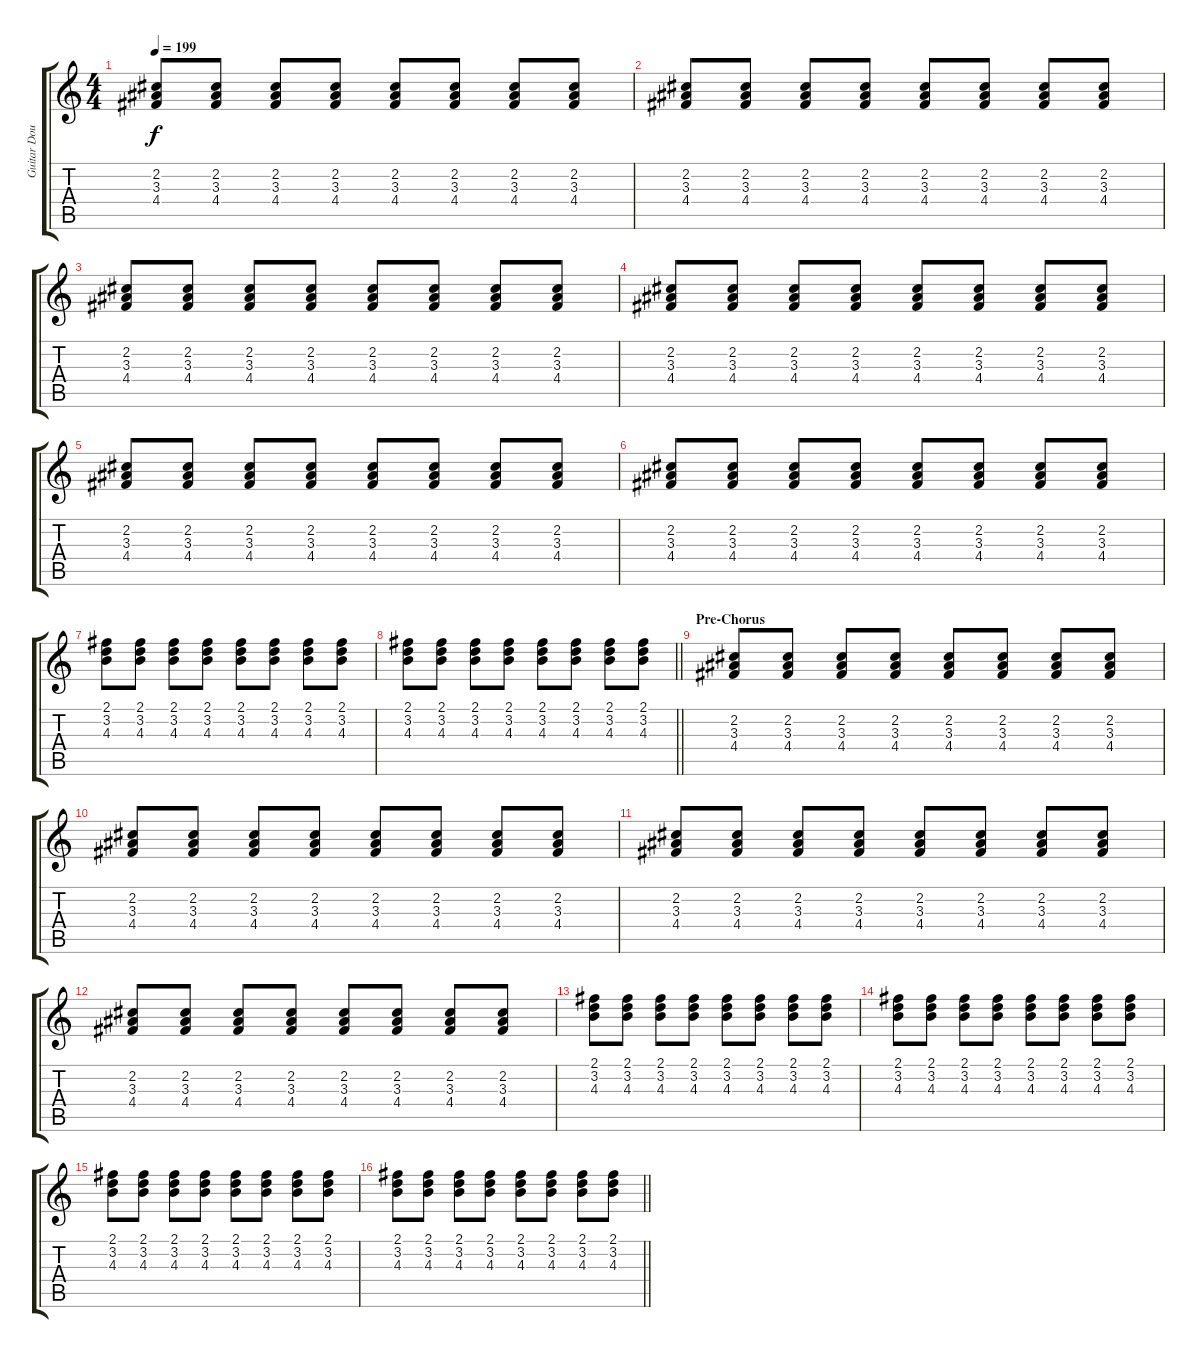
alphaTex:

\track ("Guitar Doubled" "Guitar Dou") {instrument electricguitarmuted}
\staff {score tabs}
\tuning (E4 B3 G3 D3 A2 E2) {hide}
\ts (4 4)
\tempo 199
\clef g2
\ks c
(2.2 3.3 4.4).8{dy f} (2.2 3.3 4.4).8 (2.2 3.3 4.4).8 (2.2 3.3 4.4).8 (2.2 3.3 4.4).8 (2.2 3.3 4.4).8 (2.2 3.3 4.4).8 (2.2 3.3 4.4).8 |
(2.2 3.3 4.4).8 (2.2 3.3 4.4).8 (2.2 3.3 4.4).8 (2.2 3.3 4.4).8 (2.2 3.3 4.4).8 (2.2 3.3 4.4).8 (2.2 3.3 4.4).8 (2.2 3.3 4.4).8 |
(2.2 3.3 4.4).8 (2.2 3.3 4.4).8 (2.2 3.3 4.4).8 (2.2 3.3 4.4).8 (2.2 3.3 4.4).8 (2.2 3.3 4.4).8 (2.2 3.3 4.4).8 (2.2 3.3 4.4).8 |
(2.2 3.3 4.4).8 (2.2 3.3 4.4).8 (2.2 3.3 4.4).8 (2.2 3.3 4.4).8 (2.2 3.3 4.4).8 (2.2 3.3 4.4).8 (2.2 3.3 4.4).8 (2.2 3.3 4.4).8 |
(2.2 3.3 4.4).8 (2.2 3.3 4.4).8 (2.2 3.3 4.4).8 (2.2 3.3 4.4).8 (2.2 3.3 4.4).8 (2.2 3.3 4.4).8 (2.2 3.3 4.4).8 (2.2 3.3 4.4).8 |
(2.2 3.3 4.4).8 (2.2 3.3 4.4).8 (2.2 3.3 4.4).8 (2.2 3.3 4.4).8 (2.2 3.3 4.4).8 (2.2 3.3 4.4).8 (2.2 3.3 4.4).8 (2.2 3.3 4.4).8 |
(2.1 3.2 4.3).8 (2.1 3.2 4.3).8 (2.1 3.2 4.3).8 (2.1 3.2 4.3).8 (2.1 3.2 4.3).8 (2.1 3.2 4.3).8 (2.1 3.2 4.3).8 (2.1 3.2 4.3).8 |
\barLineRight lightlight
(2.1 3.2 4.3).8 (2.1 3.2 4.3).8 (2.1 3.2 4.3).8 (2.1 3.2 4.3).8 (2.1 3.2 4.3).8 (2.1 3.2 4.3).8 (2.1 3.2 4.3).8 (2.1 3.2 4.3).8 |
\section ("" "Pre-Chorus")
(2.2 3.3 4.4).8 (2.2 3.3 4.4).8 (2.2 3.3 4.4).8 (2.2 3.3 4.4).8 (2.2 3.3 4.4).8 (2.2 3.3 4.4).8 (2.2 3.3 4.4).8 (2.2 3.3 4.4).8 |
(2.2 3.3 4.4).8 (2.2 3.3 4.4).8 (2.2 3.3 4.4).8 (2.2 3.3 4.4).8 (2.2 3.3 4.4).8 (2.2 3.3 4.4).8 (2.2 3.3 4.4).8 (2.2 3.3 4.4).8 |
(2.2 3.3 4.4).8 (2.2 3.3 4.4).8 (2.2 3.3 4.4).8 (2.2 3.3 4.4).8 (2.2 3.3 4.4).8 (2.2 3.3 4.4).8 (2.2 3.3 4.4).8 (2.2 3.3 4.4).8 |
(2.2 3.3 4.4).8 (2.2 3.3 4.4).8 (2.2 3.3 4.4).8 (2.2 3.3 4.4).8 (2.2 3.3 4.4).8 (2.2 3.3 4.4).8 (2.2 3.3 4.4).8 (2.2 3.3 4.4).8 |
(2.1 3.2 4.3).8 (2.1 3.2 4.3).8 (2.1 3.2 4.3).8 (2.1 3.2 4.3).8 (2.1 3.2 4.3).8 (2.1 3.2 4.3).8 (2.1 3.2 4.3).8 (2.1 3.2 4.3).8 |
(2.1 3.2 4.3).8 (2.1 3.2 4.3).8 (2.1 3.2 4.3).8 (2.1 3.2 4.3).8 (2.1 3.2 4.3).8 (2.1 3.2 4.3).8 (2.1 3.2 4.3).8 (2.1 3.2 4.3).8 |
(2.1 3.2 4.3).8 (2.1 3.2 4.3).8 (2.1 3.2 4.3).8 (2.1 3.2 4.3).8 (2.1 3.2 4.3).8 (2.1 3.2 4.3).8 (2.1 3.2 4.3).8 (2.1 3.2 4.3).8 |
\barLineRight lightlight
(2.1 3.2 4.3).8 (2.1 3.2 4.3).8 (2.1 3.2 4.3).8 (2.1 3.2 4.3).8 (2.1 3.2 4.3).8 (2.1 3.2 4.3).8 (2.1 3.2 4.3).8 (2.1 3.2 4.3).8
